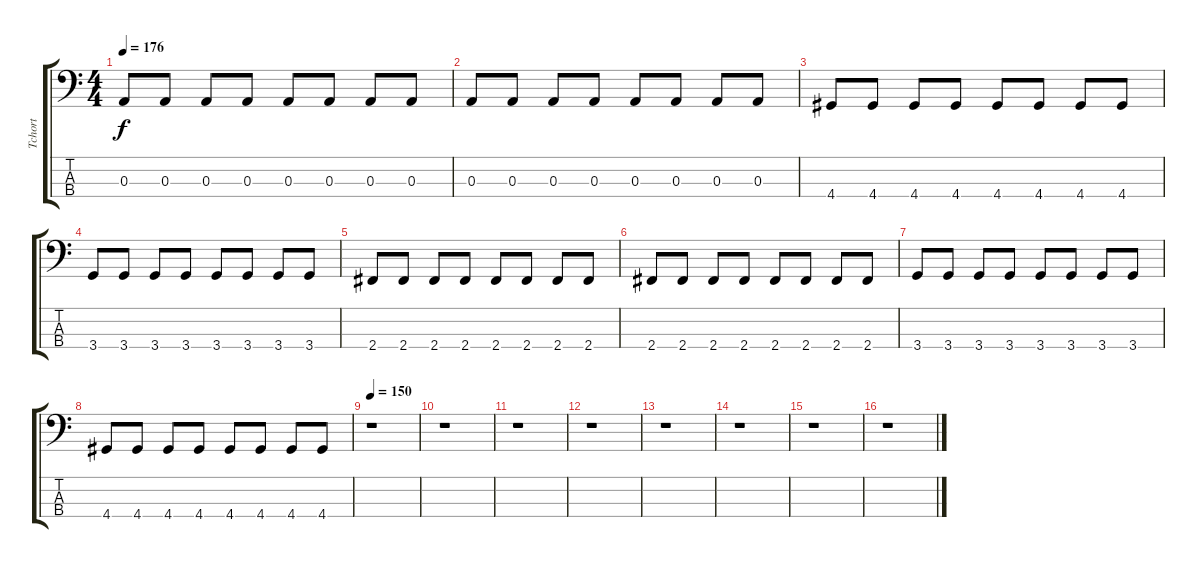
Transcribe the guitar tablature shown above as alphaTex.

\track ("Tchort" "Tchort") {instrument electricbasspick}
\staff {score tabs}
\tuning (G2 D2 A1 E1) {hide}
\ts (4 4)
\tempo 176
\clef f4
\ks c
0.3.8{dy f} 0.3.8 0.3.8 0.3.8 0.3.8 0.3.8 0.3.8 0.3.8 |
0.3.8 0.3.8 0.3.8 0.3.8 0.3.8 0.3.8 0.3.8 0.3.8 |
4.4.8 4.4.8 4.4.8 4.4.8 4.4.8 4.4.8 4.4.8 4.4.8 |
3.4.8 3.4.8 3.4.8 3.4.8 3.4.8 3.4.8 3.4.8 3.4.8 |
2.4.8 2.4.8 2.4.8 2.4.8 2.4.8 2.4.8 2.4.8 2.4.8 |
2.4.8 2.4.8 2.4.8 2.4.8 2.4.8 2.4.8 2.4.8 2.4.8 |
3.4.8 3.4.8 3.4.8 3.4.8 3.4.8 3.4.8 3.4.8 3.4.8 |
4.4.8 4.4.8 4.4.8 4.4.8 4.4.8 4.4.8 4.4.8 4.4.8 |
\tempo 150
r.1 |
r.1 |
r.1 |
r.1 |
r.1 |
r.1 |
r.1 |
r.1
